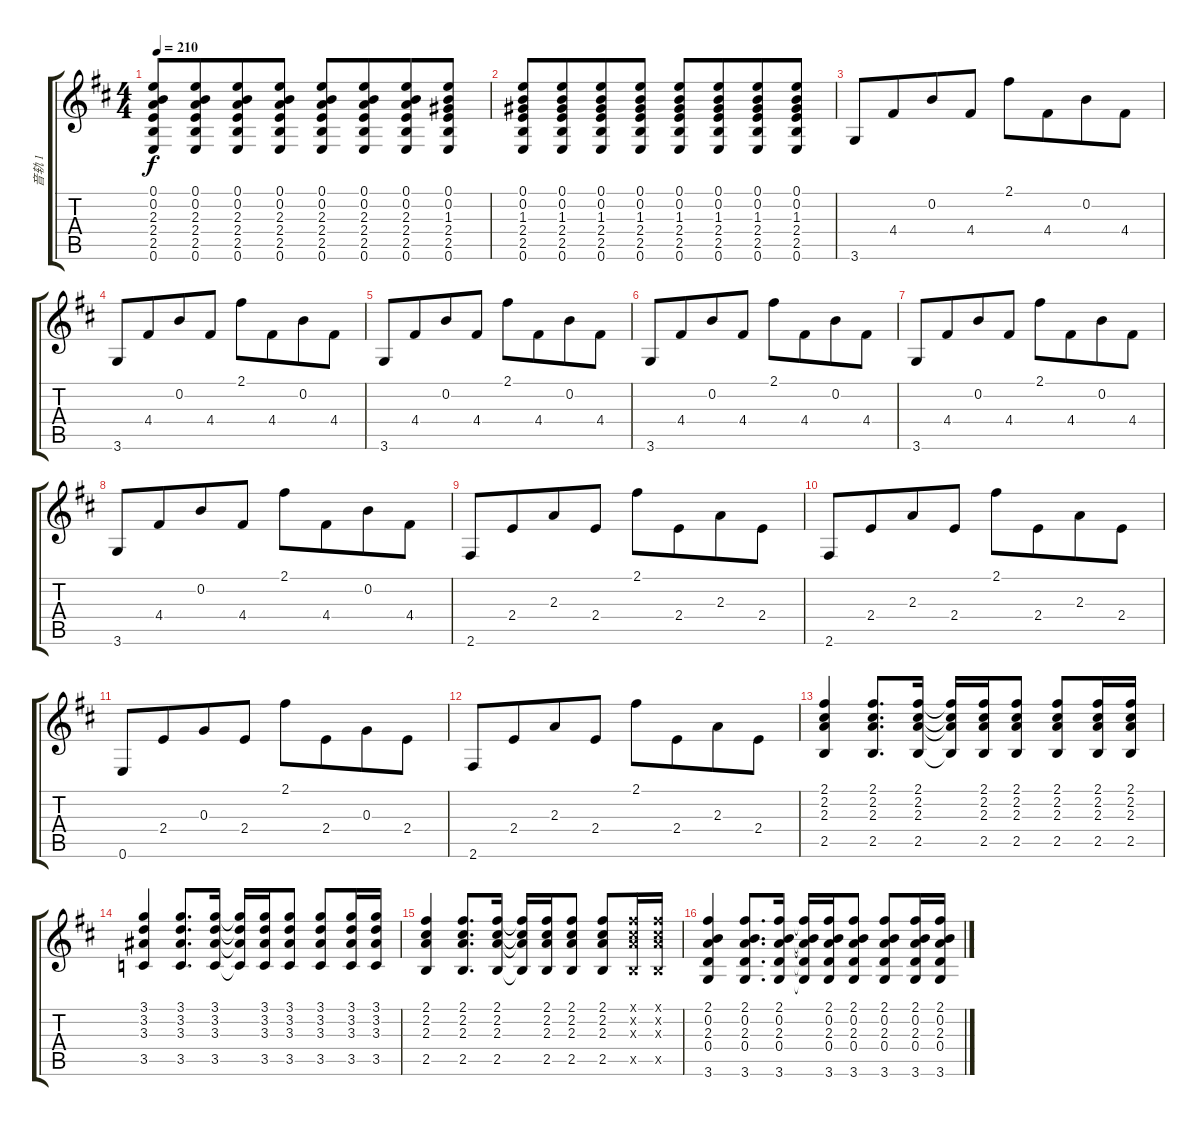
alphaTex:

\track ("音轨 1" "音轨 1") {instrument electricguitarjazz}
\staff {score tabs}
\tuning (E4 B3 G3 D3 A2 E2) {hide}
\ts (4 4)
\tempo 210
\clef g2
\ks d
(0.1 0.2 2.3 2.4 2.5 0.6).8{dy f} (0.1 0.2 2.3 2.4 2.5 0.6).8{beam merge} (0.1 0.2 2.3 2.4 2.5 0.6).8 (0.1 0.2 2.3 2.4 2.5 0.6).8 (0.1 0.2 2.3 2.4 2.5 0.6).8 (0.1 0.2 2.3 2.4 2.5 0.6).8{beam merge} (0.1 0.2 2.3 2.4 2.5 0.6).8 (0.1 0.2 1.3 2.4 2.5 0.6).8 |
(0.1 0.2 1.3 2.4 2.5 0.6).8 (0.1 0.2 1.3 2.4 2.5 0.6).8{beam merge} (0.1 0.2 1.3 2.4 2.5 0.6).8 (0.1 0.2 1.3 2.4 2.5 0.6).8 (0.1 0.2 1.3 2.4 2.5 0.6).8 (0.1 0.2 1.3 2.4 2.5 0.6).8{beam merge} (0.1 0.2 1.3 2.4 2.5 0.6).8 (0.1 0.2 1.3 2.4 2.5 0.6).8 |
3.6.8 4.4.8{beam merge} 0.2.8 4.4.8 2.1.8 4.4.8{beam merge} 0.2.8 4.4.8 |
3.6.8 4.4.8{beam merge} 0.2.8 4.4.8 2.1.8 4.4.8{beam merge} 0.2.8 4.4.8 |
3.6.8 4.4.8{beam merge} 0.2.8 4.4.8 2.1.8 4.4.8{beam merge} 0.2.8 4.4.8 |
3.6.8 4.4.8{beam merge} 0.2.8 4.4.8 2.1.8 4.4.8{beam merge} 0.2.8 4.4.8 |
3.6.8 4.4.8{beam merge} 0.2.8 4.4.8 2.1.8 4.4.8{beam merge} 0.2.8 4.4.8 |
3.6.8 4.4.8{beam merge} 0.2.8 4.4.8 2.1.8 4.4.8{beam merge} 0.2.8 4.4.8 |
2.6.8 2.4.8{beam merge} 2.3.8 2.4.8 2.1.8 2.4.8{beam merge} 2.3.8 2.4.8 |
2.6.8 2.4.8{beam merge} 2.3.8 2.4.8 2.1.8 2.4.8{beam merge} 2.3.8 2.4.8 |
0.6.8 2.4.8{beam merge} 0.3.8 2.4.8 2.1.8 2.4.8{beam merge} 0.3.8 2.4.8 |
2.6.8 2.4.8{beam merge} 2.3.8 2.4.8 2.1.8 2.4.8{beam merge} 2.3.8 2.4.8 |
(2.1 2.2 2.3 2.5).4 (2.1 2.2 2.3 2.5).8{d} (2.1 2.2 2.3 2.5).16 (2.1{t} 2.2{t} 2.3{t} 2.5{t}).16 (2.1 2.2 2.3 2.5).16 (2.1 2.2 2.3 2.5).8 (2.1 2.2 2.3 2.5).8 (2.1 2.2 2.3 2.5).16 (2.1 2.2 2.3 2.5).16 |
(3.1 3.2 3.3 3.5).4 (3.1 3.2 3.3 3.5).8{d} (3.1 3.2 3.3 3.5).16 (3.1{t} 3.2{t} 3.3{t} 3.5{t}).16 (3.1 3.2 3.3 3.5).16 (3.1 3.2 3.3 3.5).8 (3.1 3.2 3.3 3.5).8 (3.1 3.2 3.3 3.5).16 (3.1 3.2 3.3 3.5).16 |
(2.1 2.2 2.3 2.5).4 (2.1 2.2 2.3 2.5).8{d} (2.1 2.2 2.3 2.5).16 (2.1{t} 2.2{t} 2.3{t} 2.5{t}).16 (2.1 2.2 2.3 2.5).16 (2.1 2.2 2.3 2.5).8 (2.1 2.2 2.3 2.5).8 (2.1{x} 2.2{x} 2.3{x} 2.5{x}).16 (2.1{x} 2.2{x} 2.3{x} 2.5{x}).16 |
(2.1 0.2 2.3 0.4 3.6).4 (2.1 0.2 2.3 0.4 3.6).8{d} (2.1 0.2 2.3 0.4 3.6).16 (2.1{t} 0.2{t} 2.3{t} 0.4{t} 3.6{t}).16 (2.1 0.2 2.3 0.4 3.6).16 (2.1 0.2 2.3 0.4 3.6).8 (2.1 0.2 2.3 0.4 3.6).8 (2.1 0.2 2.3 0.4 3.6).16 (2.1 0.2 2.3 0.4 3.6).16
